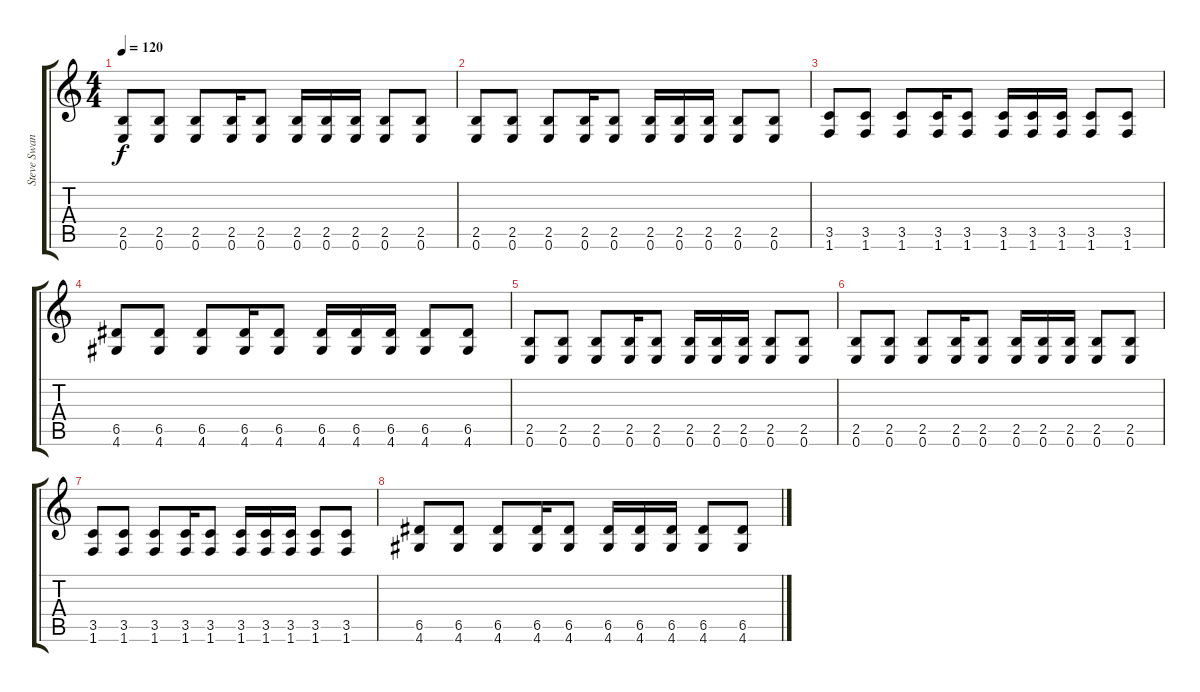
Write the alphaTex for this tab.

\track ("Steve Swanson" "Steve Swan") {instrument overdrivenguitar}
\staff {score tabs}
\tuning (E4 B3 G3 D3 A2 E2) {hide}
\ts (4 4)
\tempo 120
\clef g2
\ks c
(2.5 0.6).8{dy f} (2.5 0.6).8 (2.5 0.6).8 (2.5 0.6).16 (2.5 0.6).8 (2.5 0.6).16 (2.5 0.6).16 (2.5 0.6).16 (2.5 0.6).8 (2.5 0.6).8 |
(2.5 0.6).8 (2.5 0.6).8 (2.5 0.6).8 (2.5 0.6).16 (2.5 0.6).8 (2.5 0.6).16 (2.5 0.6).16 (2.5 0.6).16 (2.5 0.6).8 (2.5 0.6).8 |
(3.5 1.6).8 (3.5 1.6).8 (3.5 1.6).8 (3.5 1.6).16 (3.5 1.6).8 (3.5 1.6).16 (3.5 1.6).16 (3.5 1.6).16 (3.5 1.6).8 (3.5 1.6).8 |
(6.5 4.6).8 (6.5 4.6).8 (6.5 4.6).8 (6.5 4.6).16 (6.5 4.6).8 (6.5 4.6).16 (6.5 4.6).16 (6.5 4.6).16 (6.5 4.6).8 (6.5 4.6).8 |
(2.5 0.6).8{volume 0} (2.5 0.6).8 (2.5 0.6).8 (2.5 0.6).16 (2.5 0.6).8 (2.5 0.6).16 (2.5 0.6).16 (2.5 0.6).16 (2.5 0.6).8 (2.5 0.6).8 |
(2.5 0.6).8 (2.5 0.6).8 (2.5 0.6).8 (2.5 0.6).16 (2.5 0.6).8 (2.5 0.6).16 (2.5 0.6).16 (2.5 0.6).16 (2.5 0.6).8 (2.5 0.6).8 |
(3.5 1.6).8 (3.5 1.6).8 (3.5 1.6).8 (3.5 1.6).16 (3.5 1.6).8 (3.5 1.6).16 (3.5 1.6).16 (3.5 1.6).16 (3.5 1.6).8 (3.5 1.6).8 |
(6.5 4.6).8 (6.5 4.6).8 (6.5 4.6).8 (6.5 4.6).16 (6.5 4.6).8 (6.5 4.6).16 (6.5 4.6).16 (6.5 4.6).16 (6.5 4.6).8 (6.5 4.6).8
